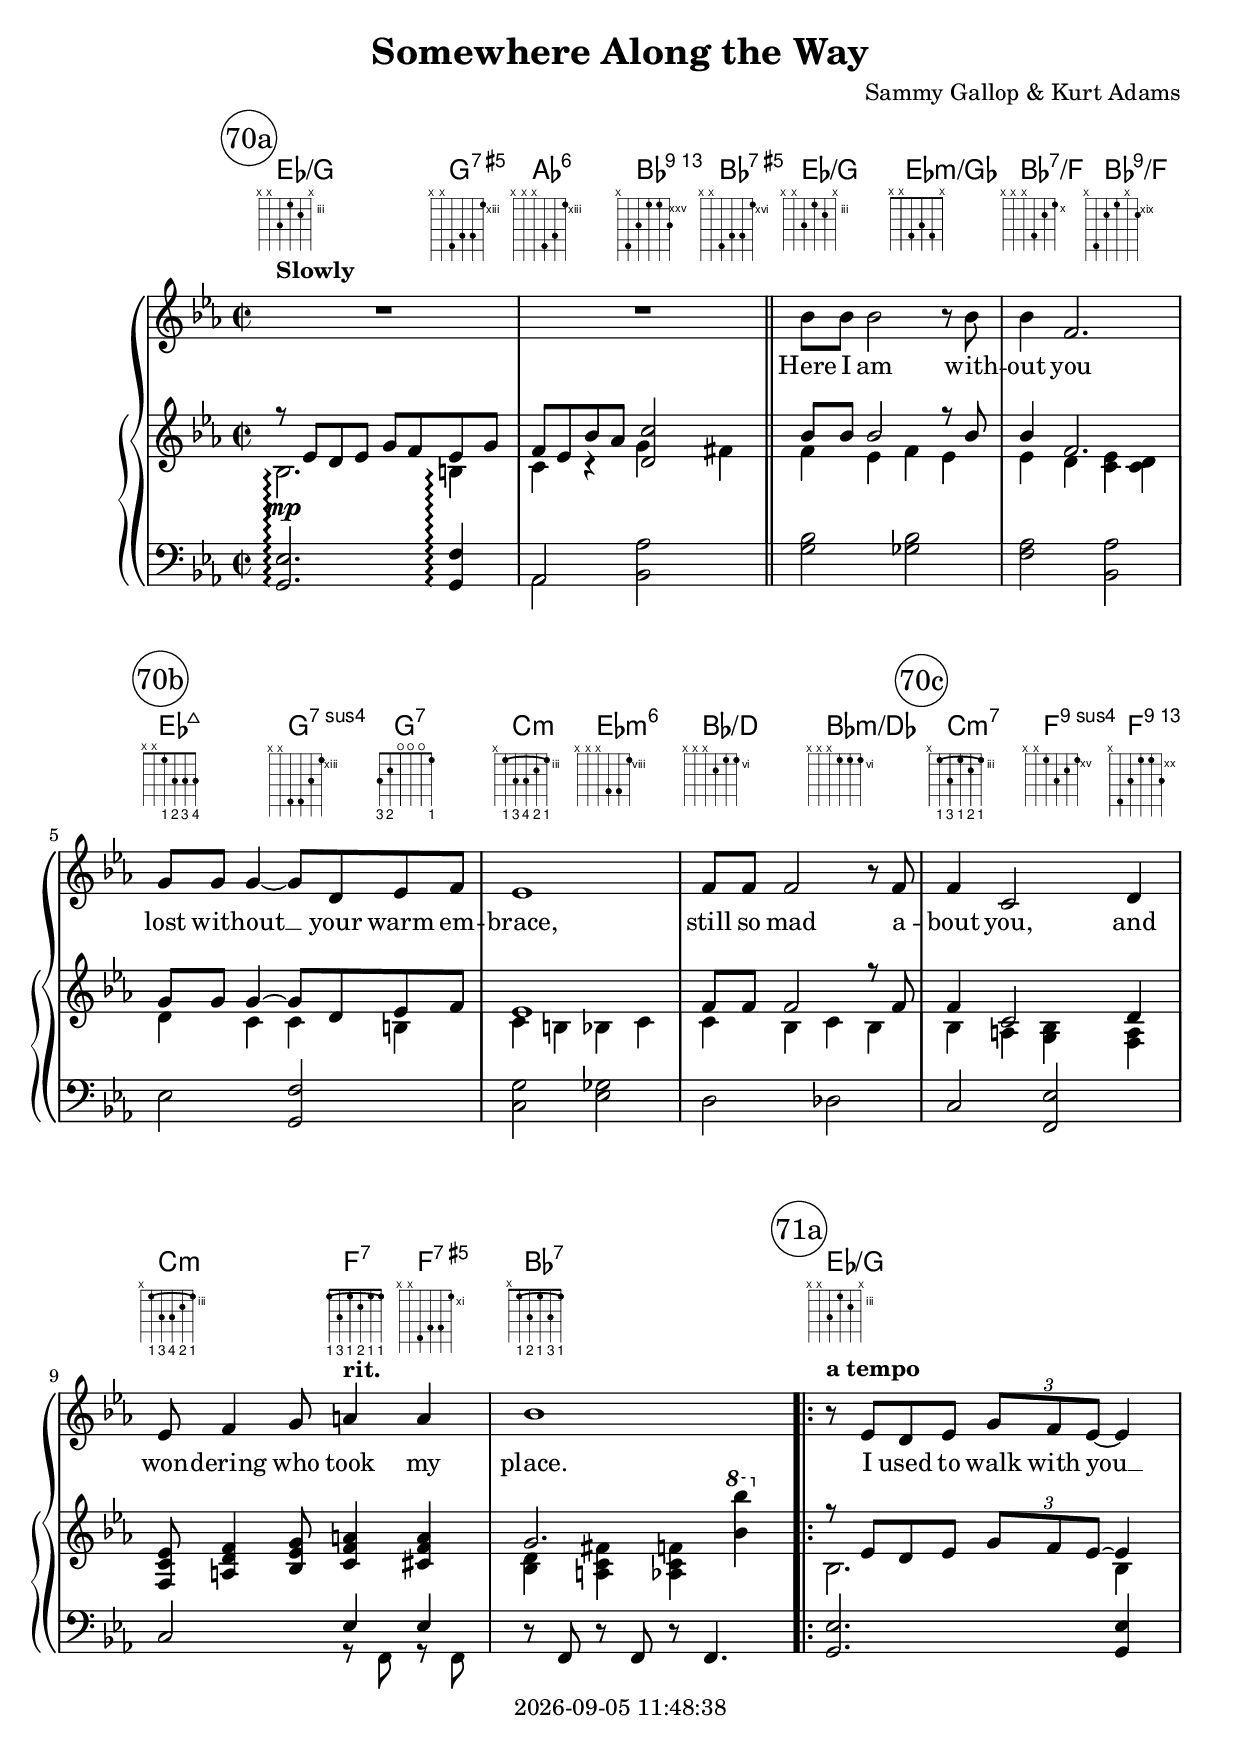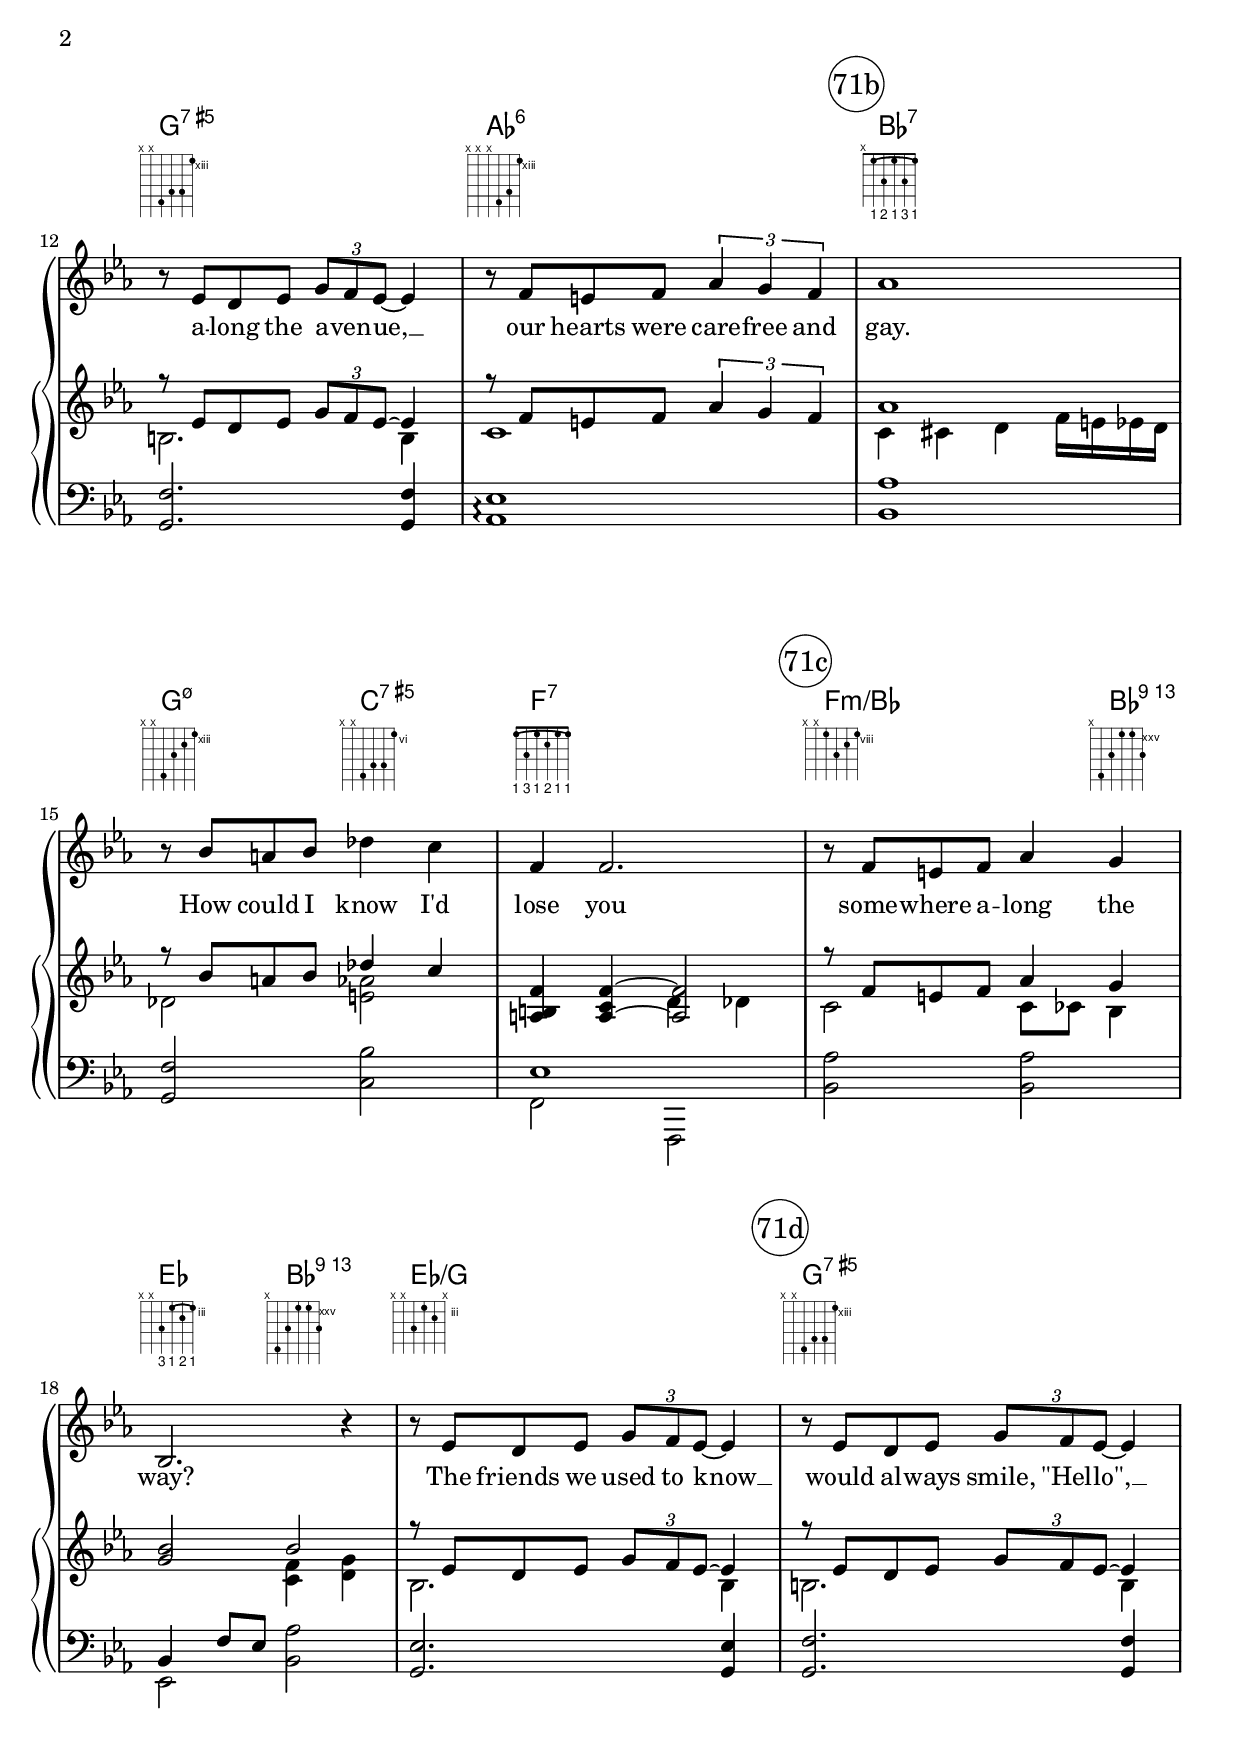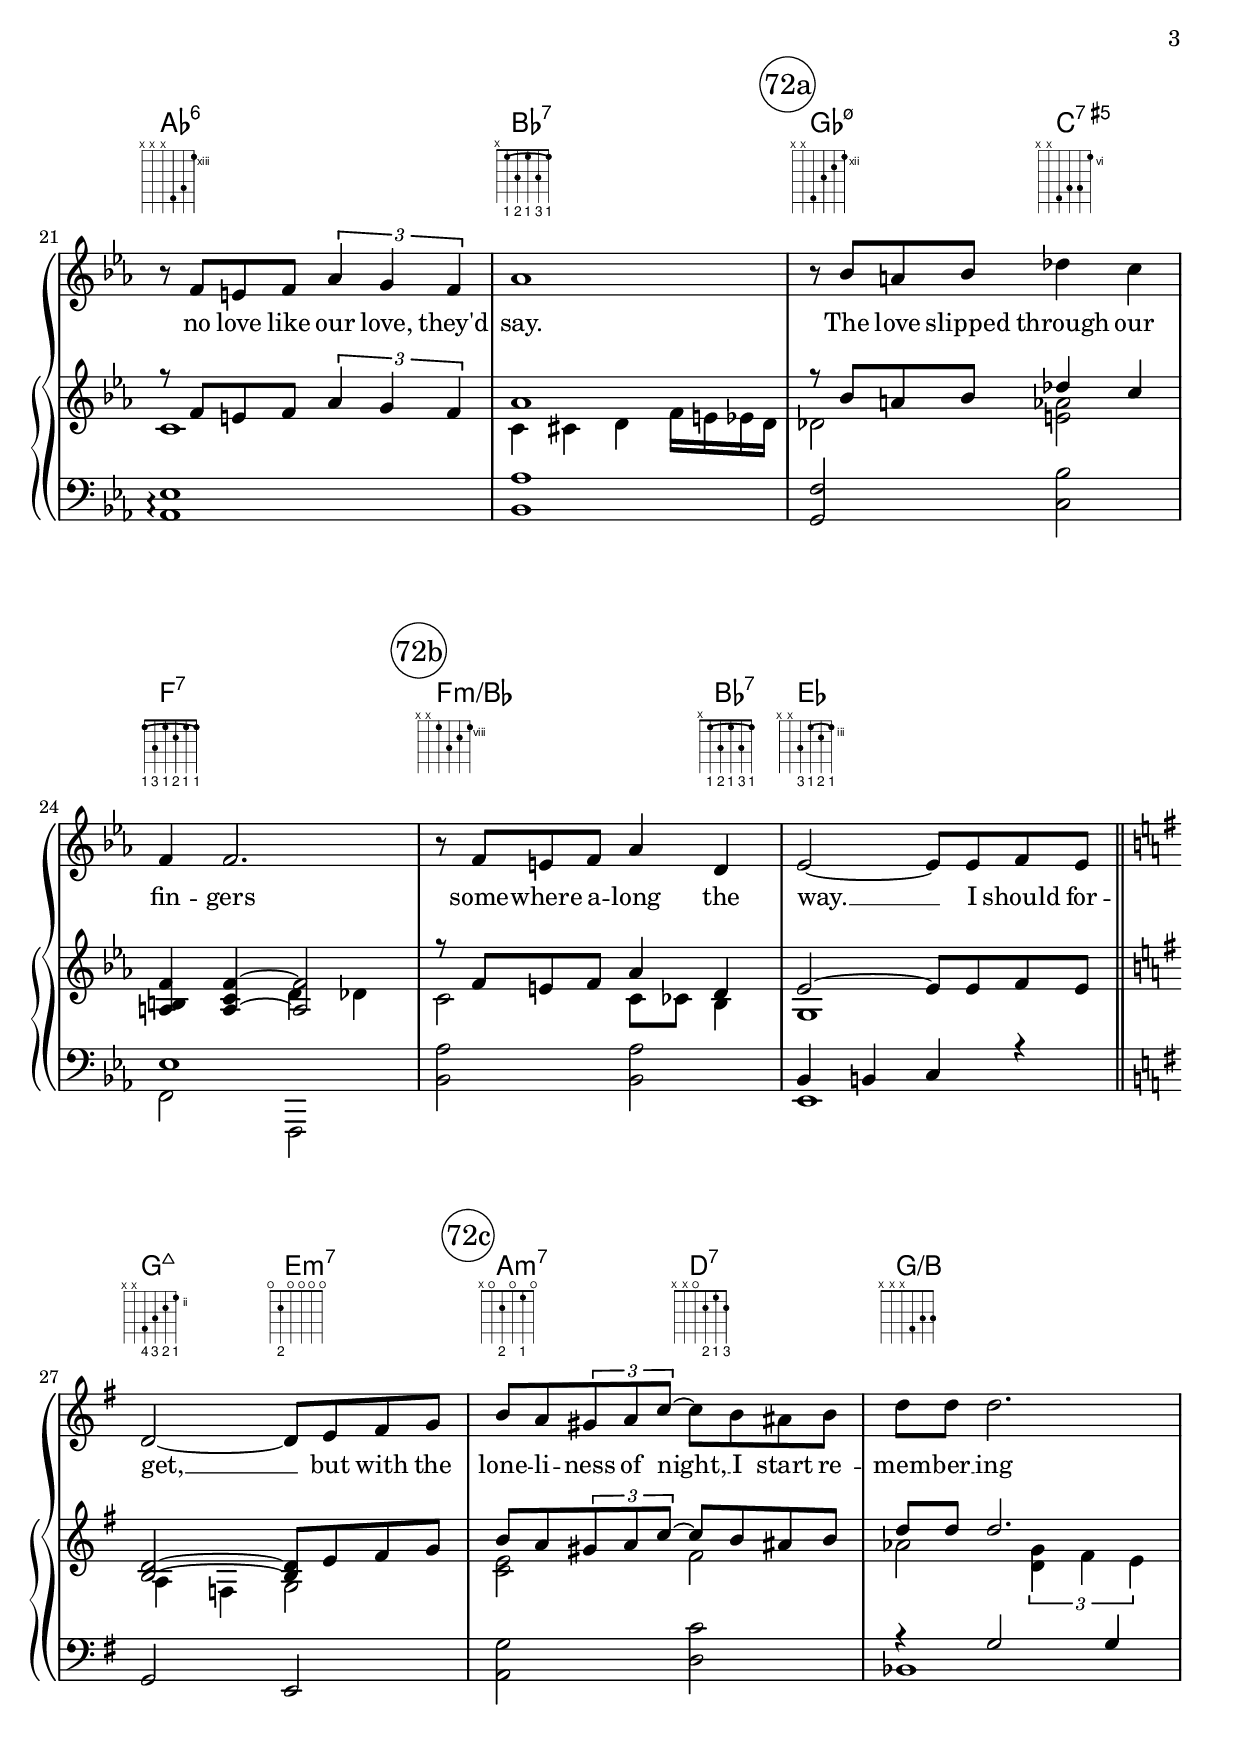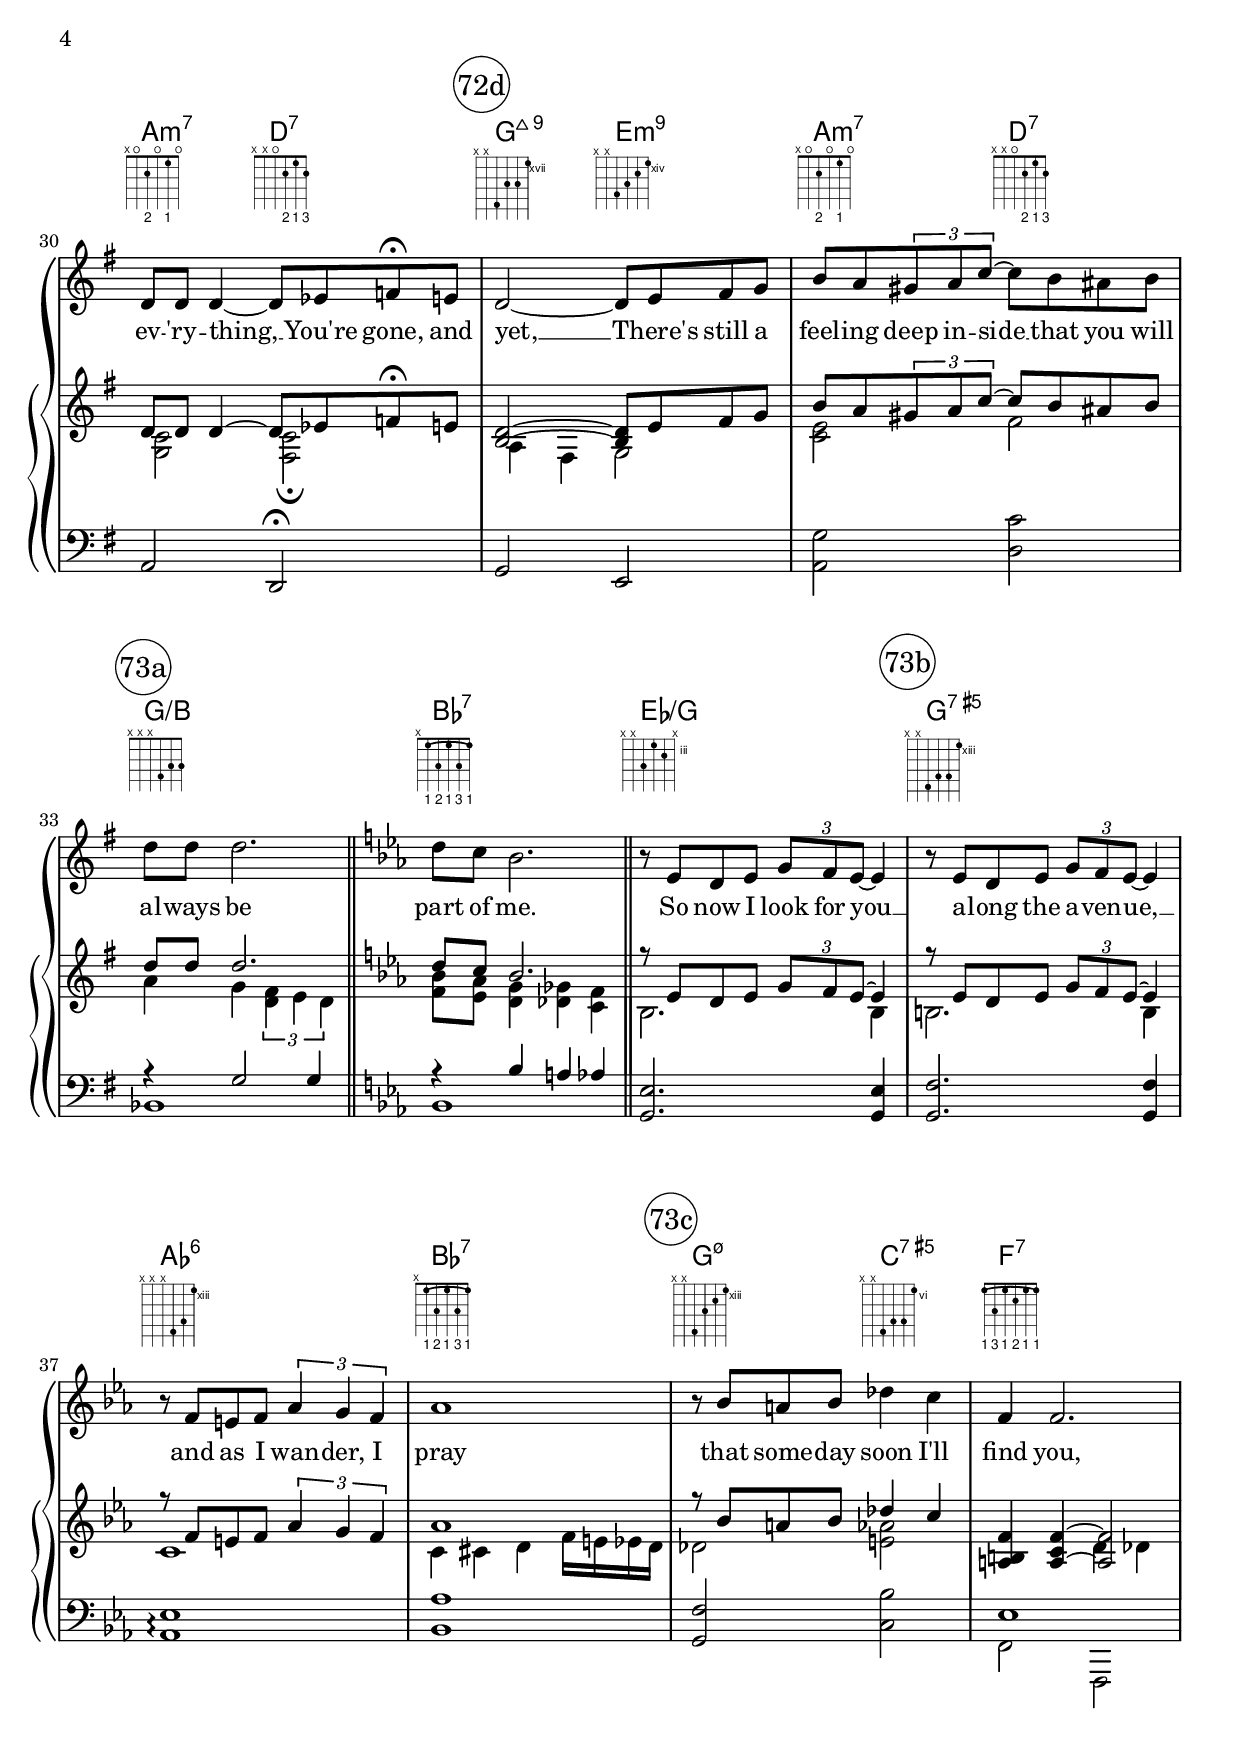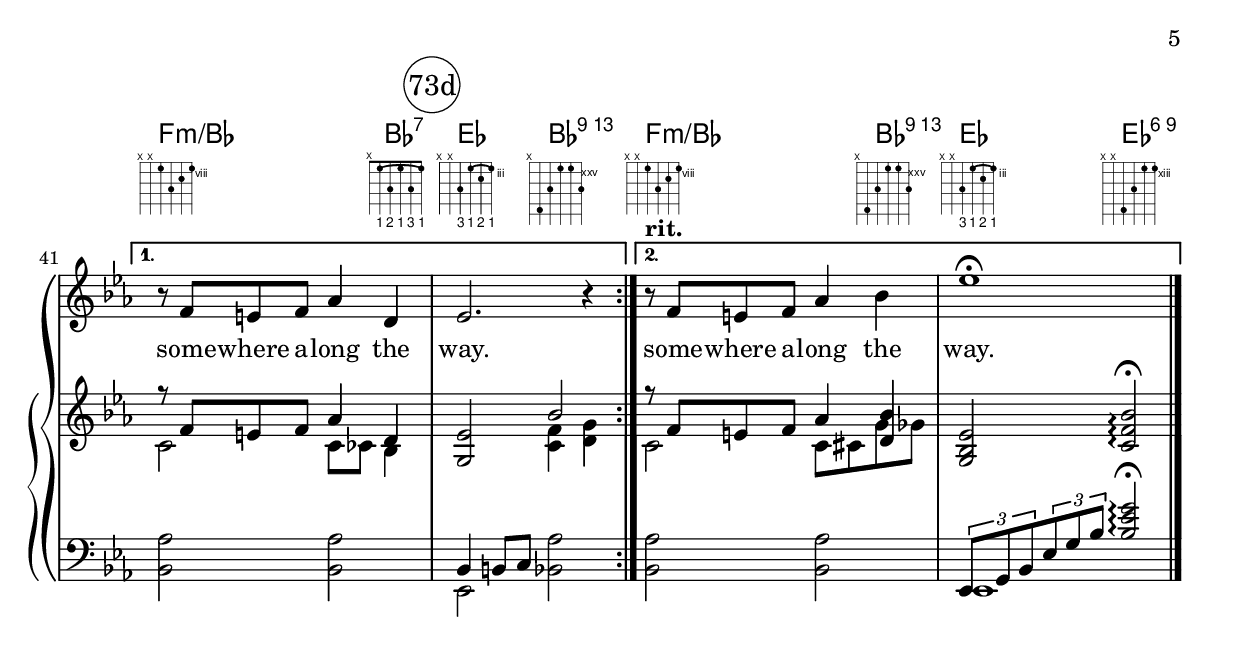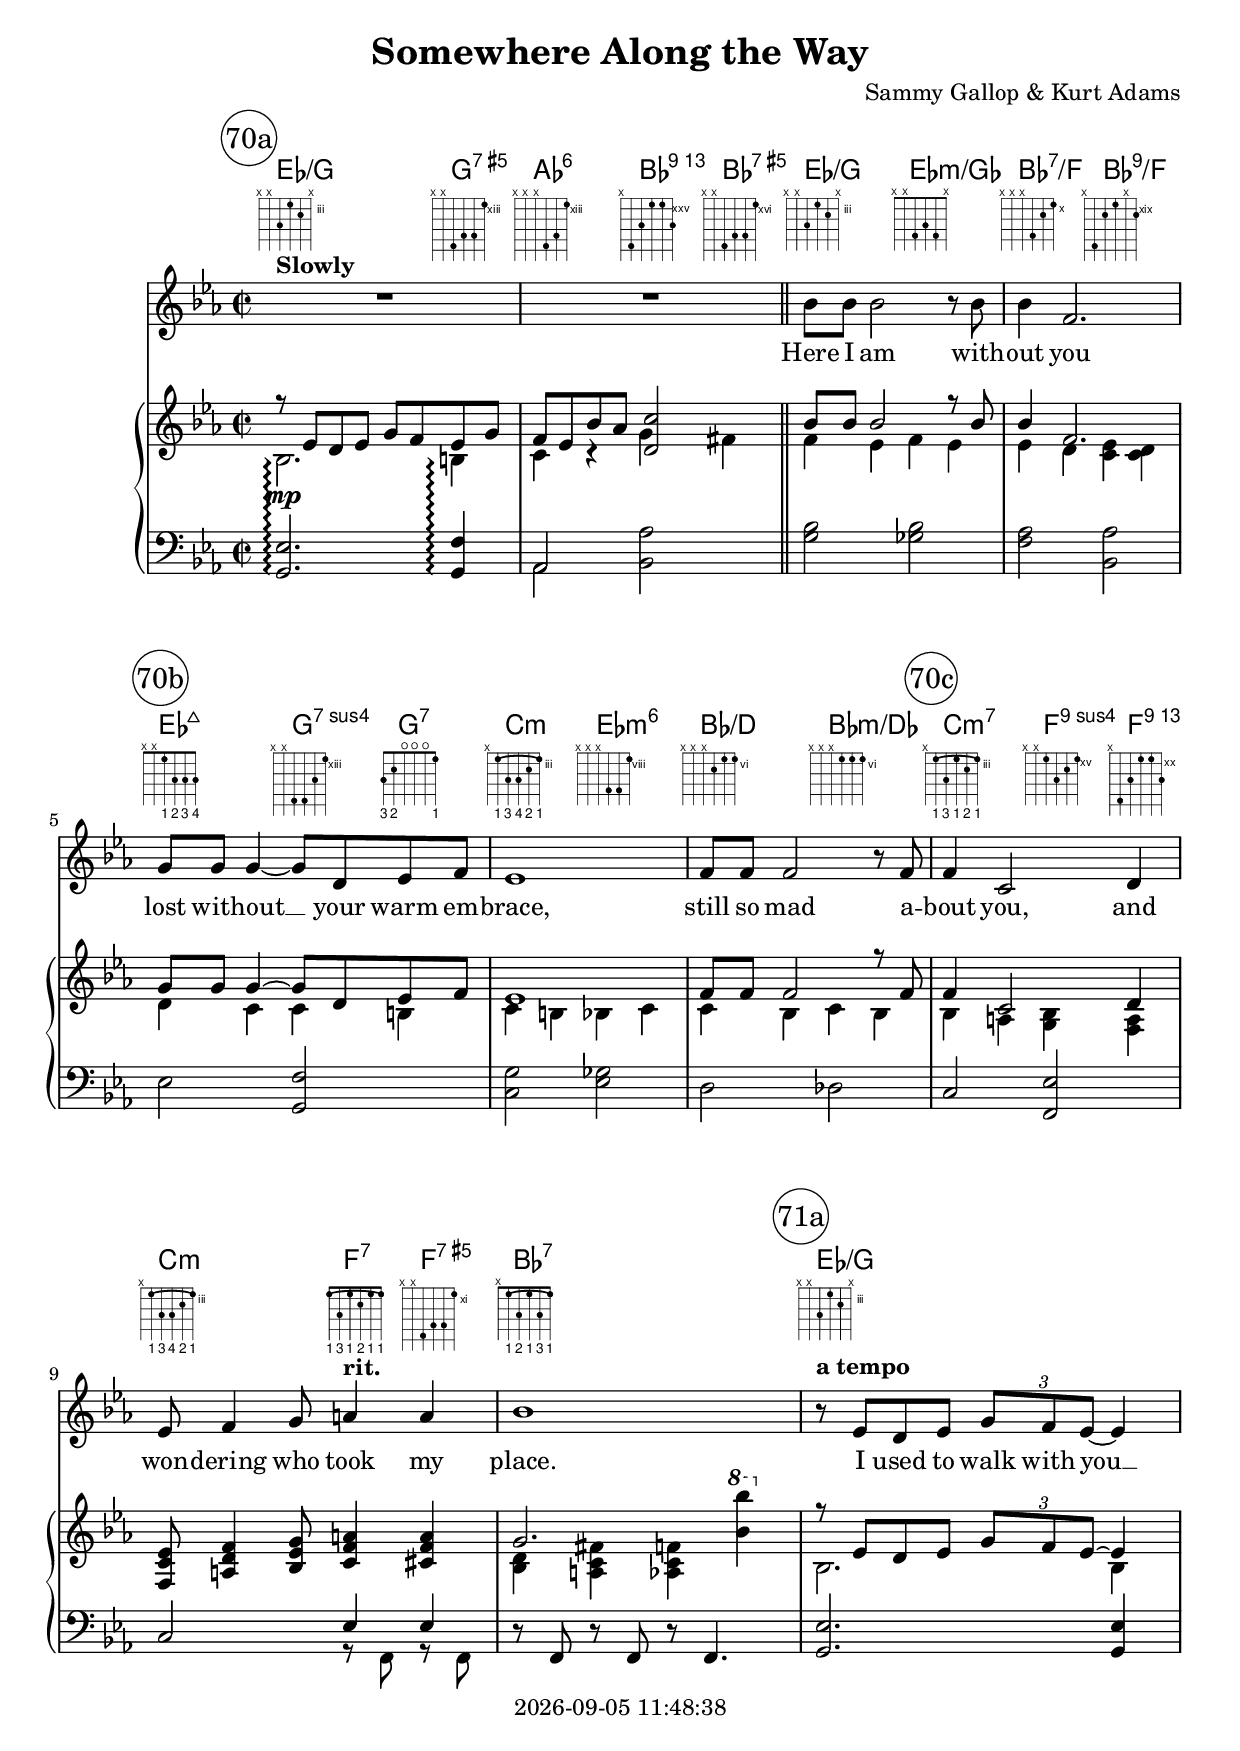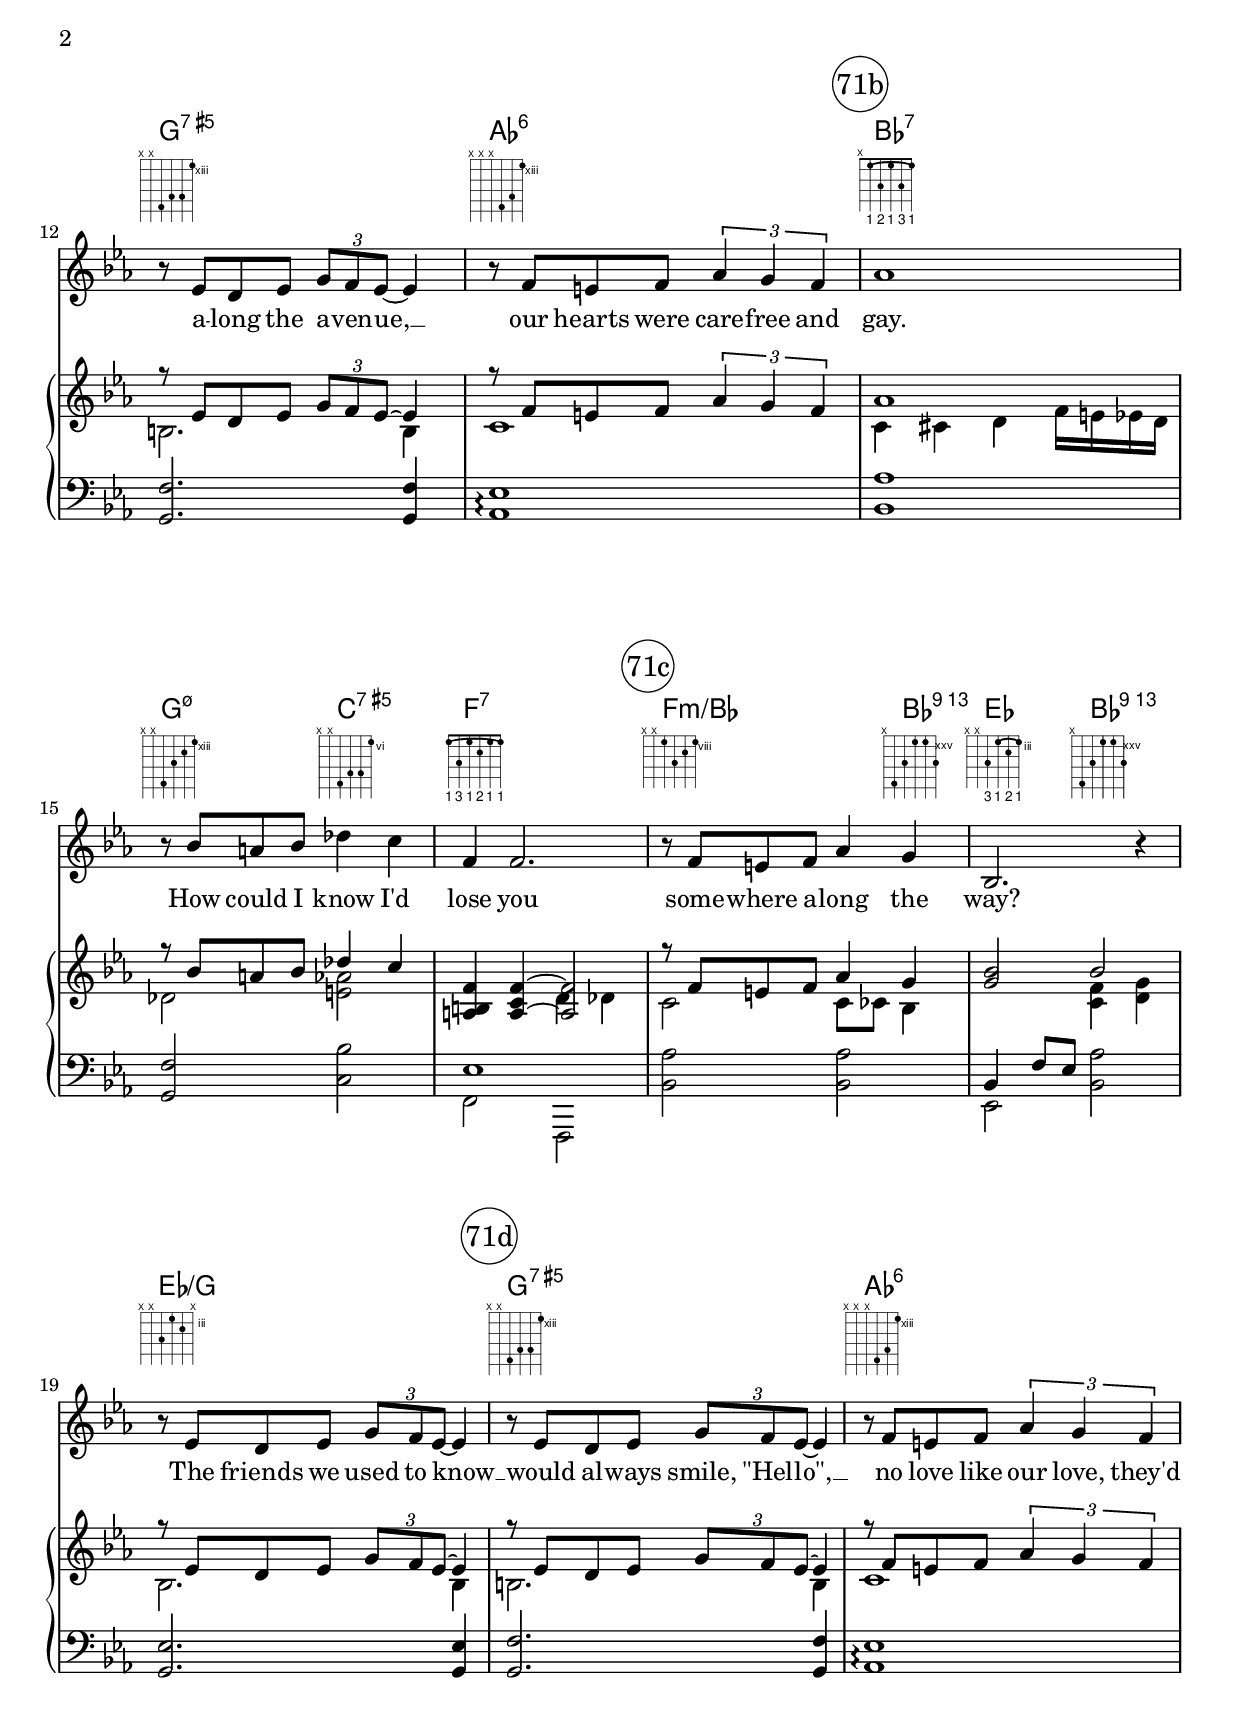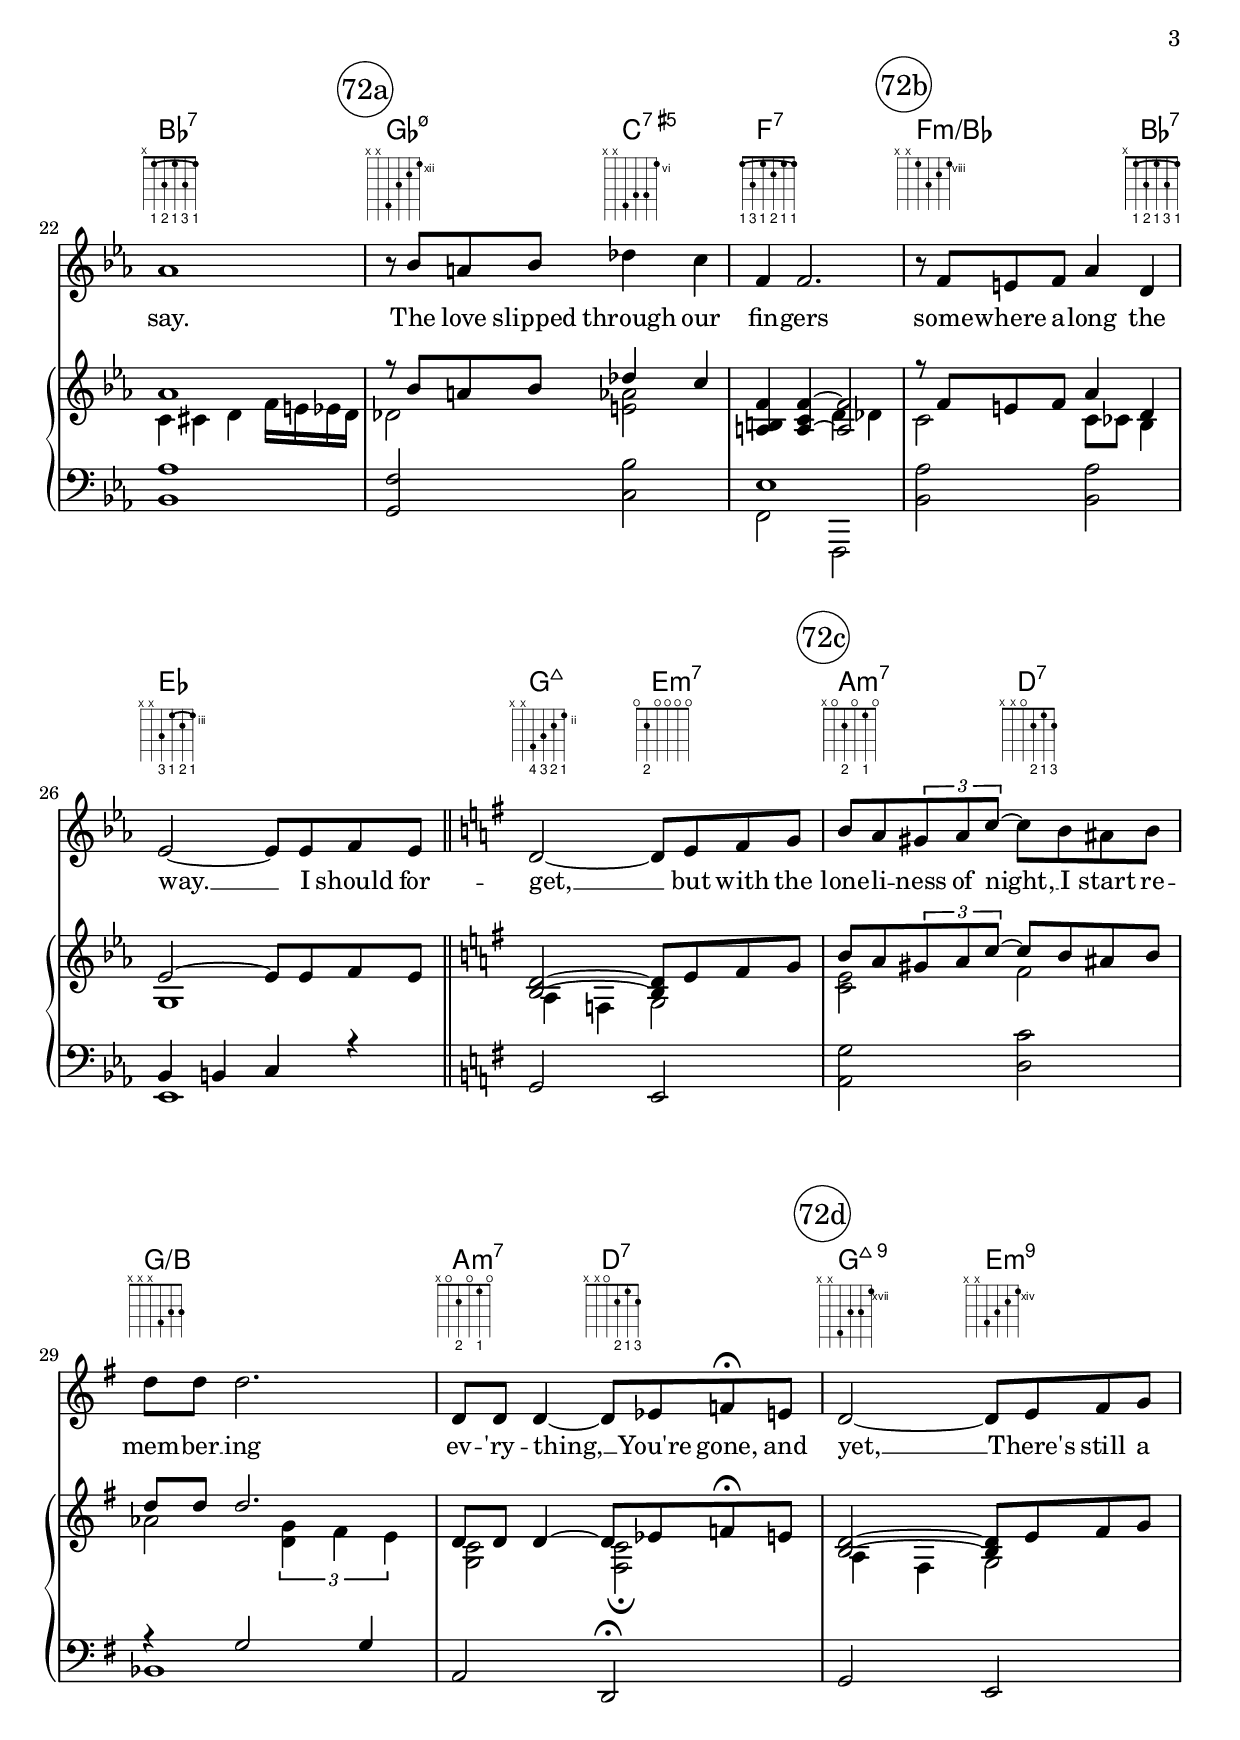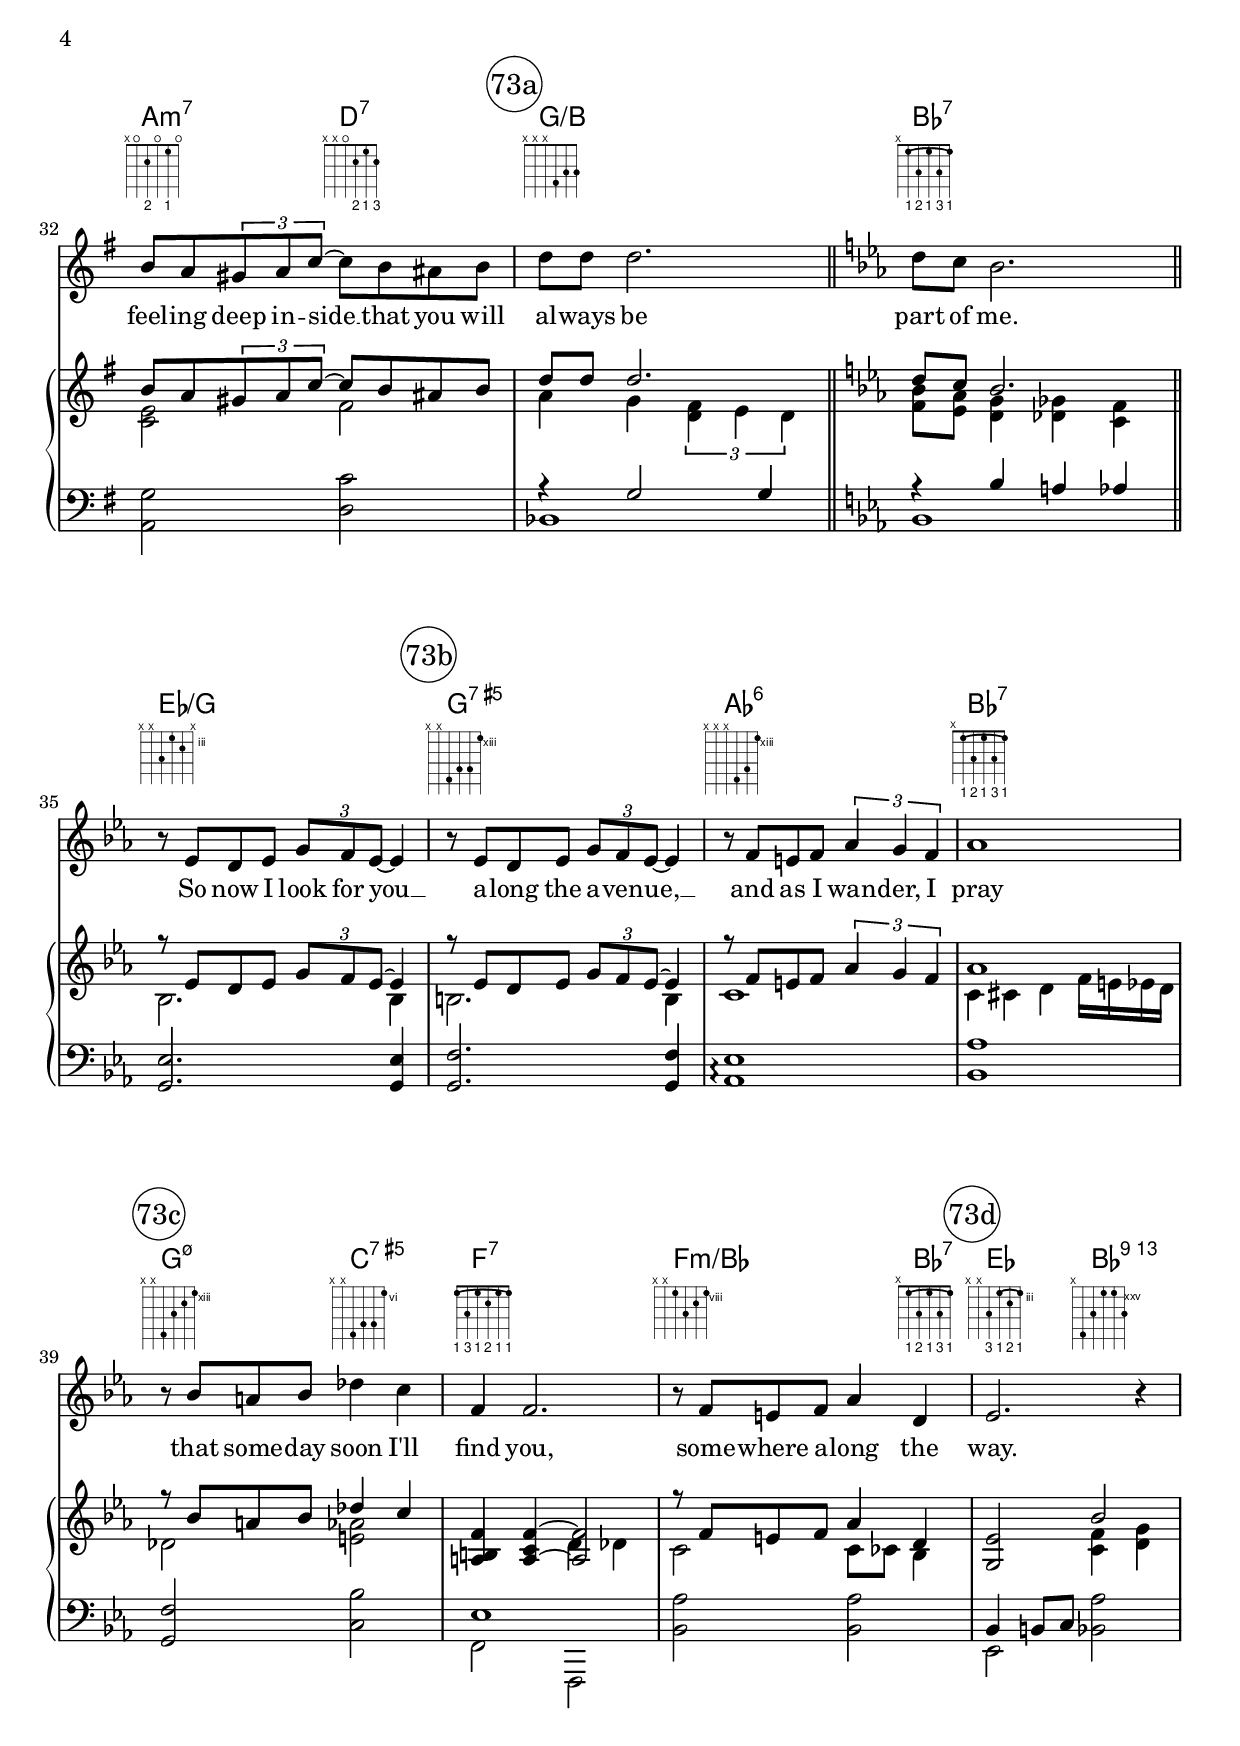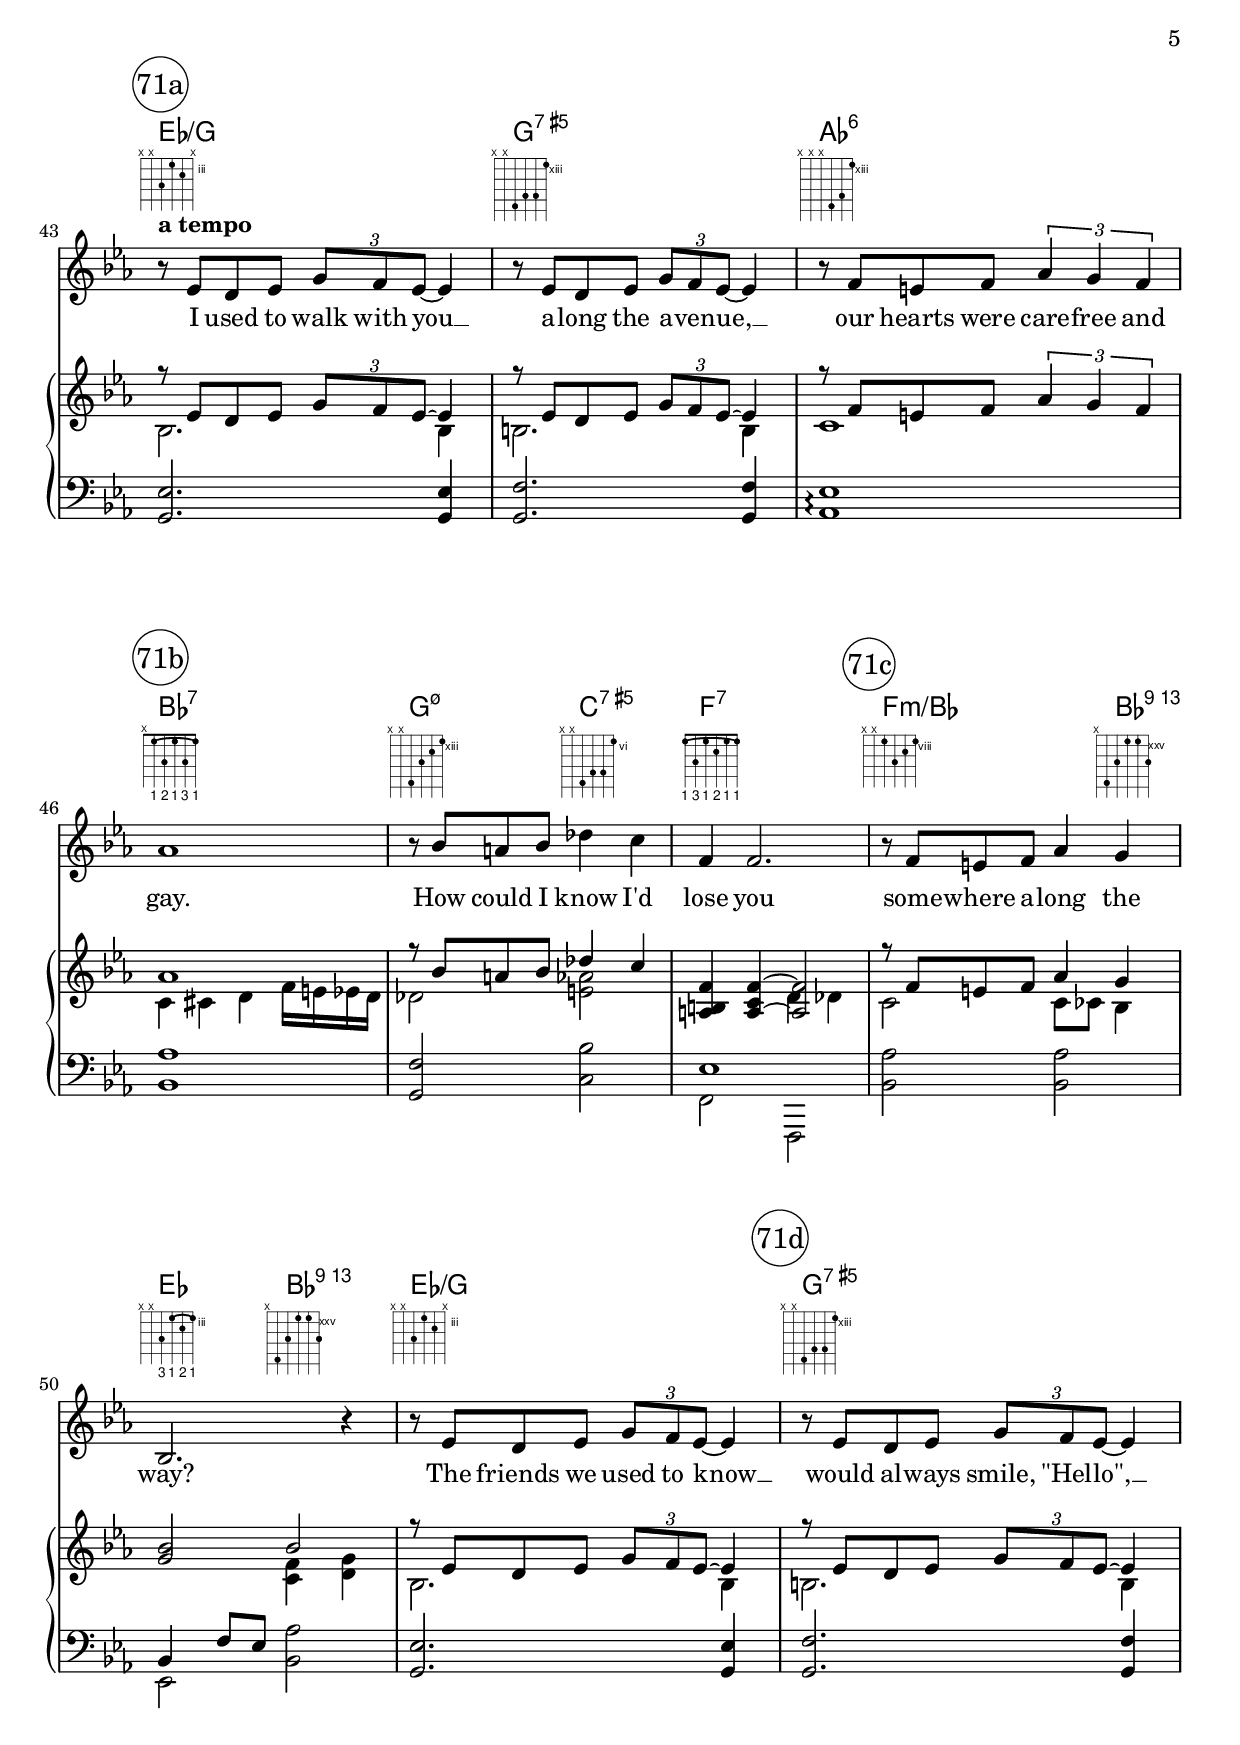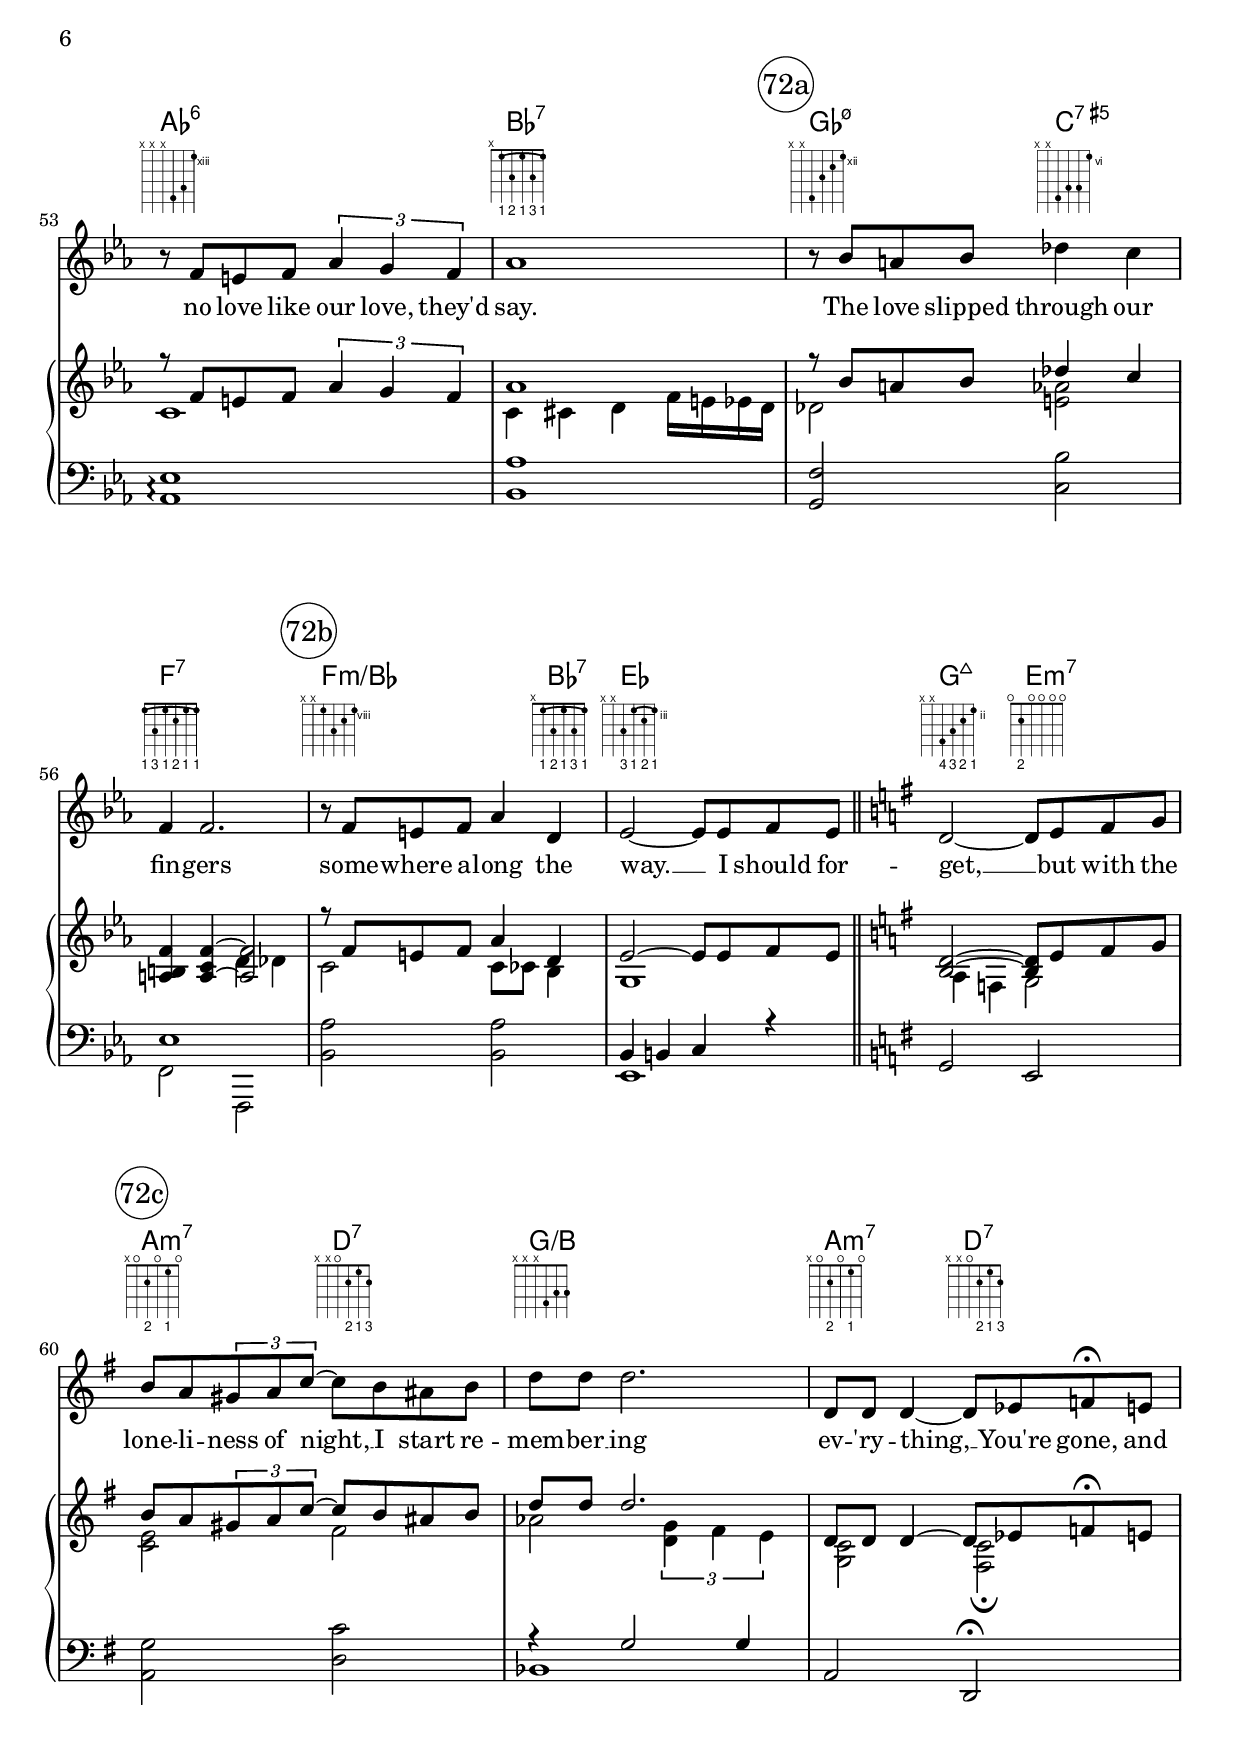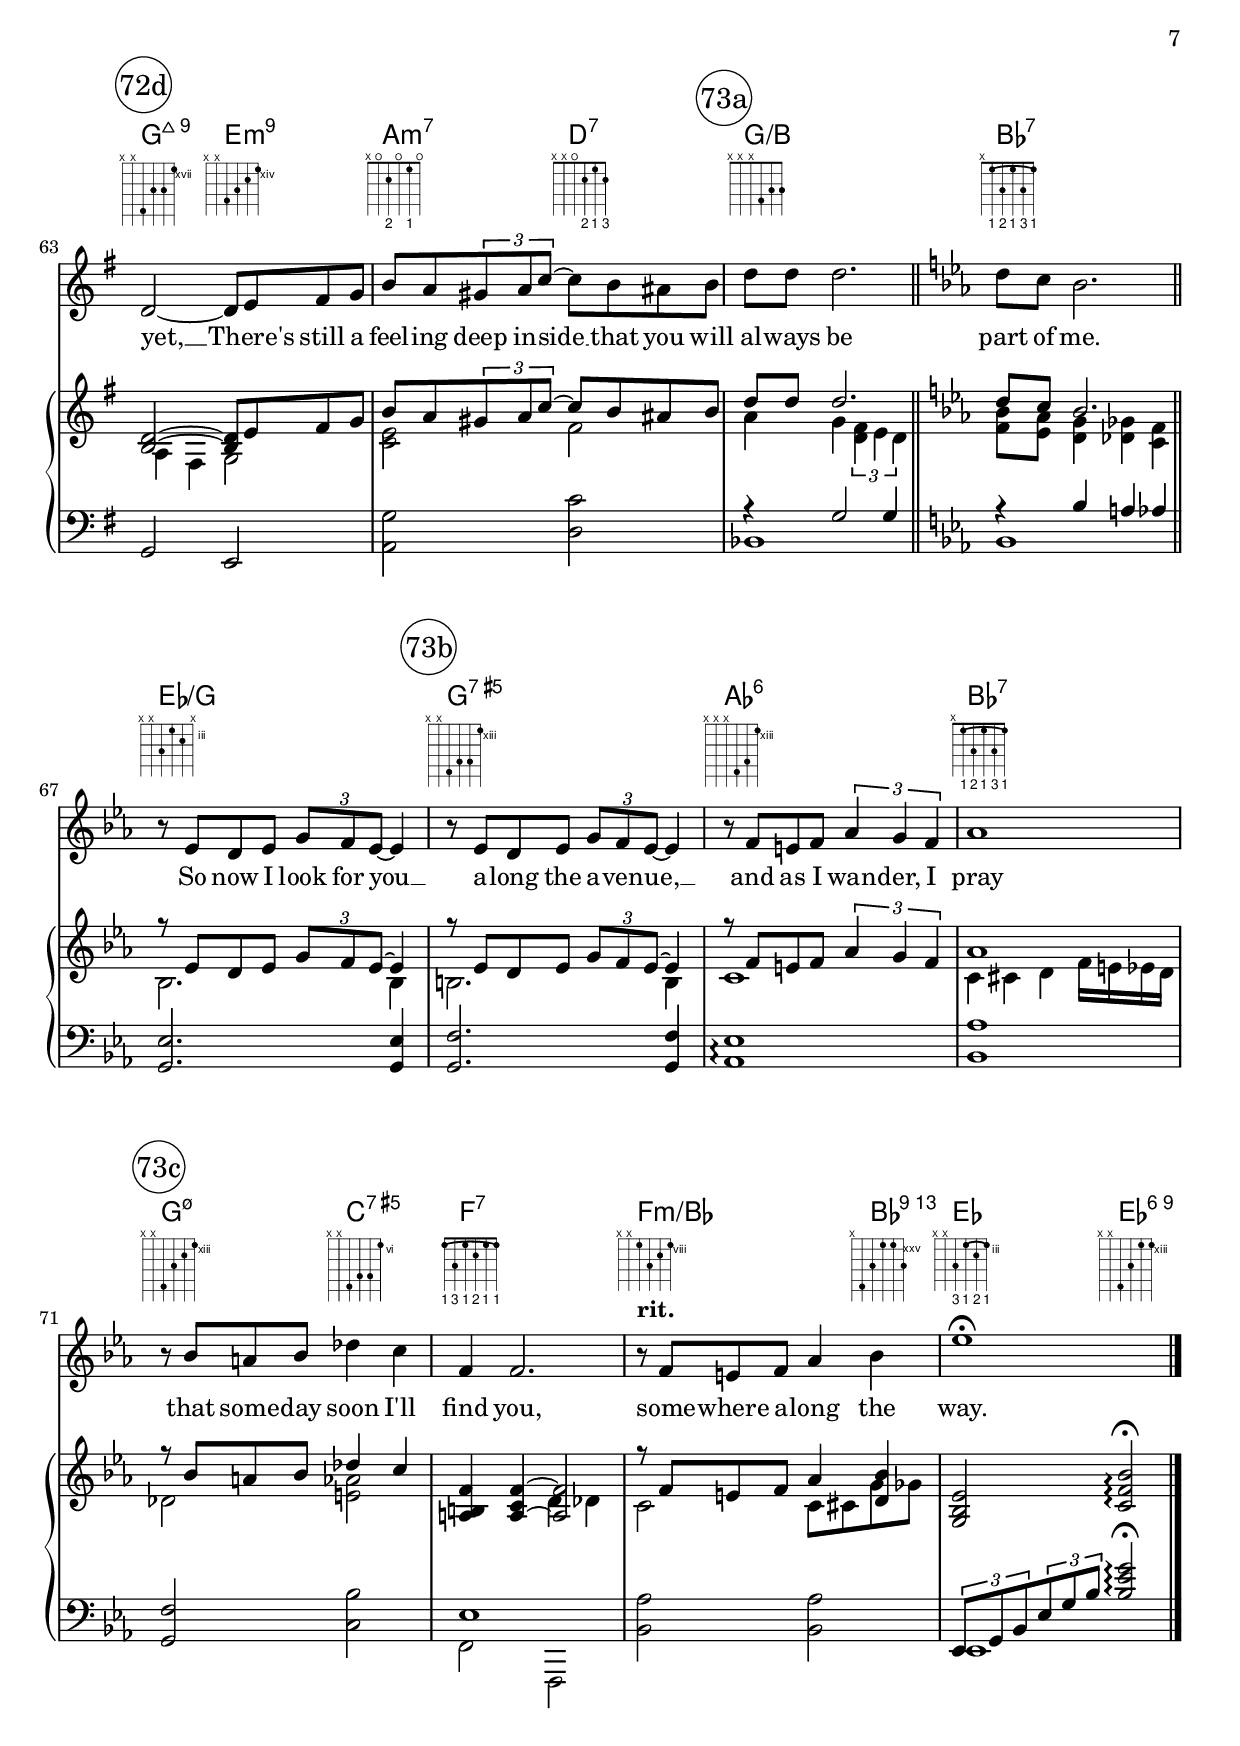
\version "2.20.0"

\include "predefined-guitar-fretboards.ly"

today = #(strftime "%Y-%m-%d %H:%M:%S" (localtime (current-time)))

\header {
% centered at top
%  dedication  = "dedication"
  title       = "Somewhere Along the Way"
%  subtitle    = "subtitle"
%  subsubtitle = "subsubtitle"
%  instrument  = "instrument"
  
% arrangement of following lines:
%
%  poet    composer
%  meter   arranger
%  piece       opus

  composer    = "Sammy Gallop & Kurt Adams"
%  arranger    = "arranger"
%  opus        = "opus"

%  poet        = "poet"
%  meter       = "meter"
%  piece       = "piece"

% centered at bottom
% tagline     = "tagline" % default lilypond version
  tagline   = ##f
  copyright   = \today
}

% #(set-global-staff-size 16)

global = {
  \key ees \major
  \time 2/2
}

TempoTrack = {
  \global
  \set Score.tempoHideNote = ##t
  \tempo 4=80
  s1-\markup \upright \bold Slowly
  s1*7
  s2 \tempo 4=70 s-\markup \upright \bold rit.
  s1
  \repeat volta 2 {
    \tempo 4=80 s1-\markup \upright \bold {a tempo} % 71a
    s1*18
    s2. \tempo 4=10 s8 \tempo 4=80 s
    s1*10 
  }
  \alternative {
    {
      s1*2
    }
    {
      \tempo 4=70 s1-\markup \upright \bold rit.
      s2 \tempo 4=35 s
    }
  }
}

RehearsalTrack = {
%  \set Score.currentBarNumber = #5
  \mark \markup { \circle "70a" } s1*4
  \mark \markup { \circle "70b" } s1*3
  \mark \markup { \circle "70c" } s1*3
  \repeat volta 2 {
    \mark \markup { \circle "71a" } s1*3
    \mark \markup { \circle "71b" } s1*3
    \mark \markup { \circle "71c" } s1*3
    \mark \markup { \circle "71d" } s1*3
    \mark \markup { \circle "72a" } s1*2
    \mark \markup { \circle "72b" } s1*3
    \mark \markup { \circle "72c" } s1*3
    \mark \markup { \circle "72d" } s1*2
    \mark \markup { \circle "73a" } s1*3
    \mark \markup { \circle "73b" } s1*3
    \mark \markup { \circle "73c" } s1*2
  }
  \alternative {
    {
      s1
      \mark \markup { \circle "73d" } s1
    }
    {
      s1*2
    }
  }
}

ChordTrack = \chordmode {
  ees2./g g4:aug7
  aes2:6 bes4:13 bes:aug7
  ees2/g ees:m/ges
  bes2:7/f bes:9/f
  ees2:maj7 g4:7sus4 g:7 % 70b
  c2:m ees:m6
  bes2/d bes:m/des
  c2:m7 f4:9sus4 f:13 % 70c
  c2:m f4:7 f:aug7
  bes1:7
  \repeat volta 2 {
    ees1/g % 71a
    g1:aug7
    aes1:6
    bes1:7 % 71b
    g2:m7.5- c:aug7
    f1:7
    f2.:m/bes bes4:13 % 71c
    ees2 bes:13
    ees1/g
    g1:aug7 % 71d
    aes1:6
    bes1:7
    ges2:m7.5- c:aug7 % 72a
    f1:7
    f2.:m/bes bes4:7 % 72b
    ees1 
    g2:maj7 e:m7
    a2:m7 d:7 % 72c
    g1/b
    a2:m7 d:7
    g2:maj9 e:m9 % 72d
    a2:m7 d:7
    g1/b % 73a
    bes1:7
    ees1/g
    g1:aug7 % 73b
    aes1:6
    bes1:7
    g2:m7.5- c:aug7 % 73c
    f1:7
  }
  \alternative {
    {
      f2.:m/bes bes4:7
      ees2 bes:13 % 73d
    }
    {
      f2.:m/bes bes4:13
      ees2 ees:6.9
    }
  }
}

melody = \relative {
  \global
  R1*2 \bar "||"
  bes'8 bes bes2 r8 bes
  bes4 f2.
  g8 g g4~8 d8 ees f % 70b
  ees1
  f8 f f2 r8 f
  f4 c2 d4 % 70c
  ees8 f4 g8 a4 a
  bes1
  \repeat volta 2 {
    r8 ees, d ees \tuplet 3/2 {g8 f ees~} ees4 % 71a
    r8 ees d ees \tuplet 3/2 {g8 f ees~} ees4
    r8 f e f \tuplet 3/2 {aes4 g f}
    aes1 % 71b
    r8 bes a bes des4 c
    f,4 f2.
    r8 f e f aes4 g % 71c
    bes,2. r4
    r8 ees d ees \tuplet 3/2 {g f ees~} ees4
    r8 ees d ees \tuplet 3/2 {g f ees~} ees4 % 71d
    r8 f e f \tuplet 3/2 {aes4 g f}
    aes1
    r8 bes a bes des4 c % 72a
    f,4 f2.
    r8 f e f aes4 d, % 72b
    ees2~8 ees f ees \bar "||" \key g \major
    d2~8 e fis g
    b8 a \tuplet 3/2 {gis8 a c~}c b ais b % 72c
    d8 d d2.
    d,8 d d4~d8 ees f\fermata e
    d2~8 e fis g % 72d
    b8 a \tuplet 3/2 {gis a c~} c b ais b
    d8 d d2. \bar "||" \key ees \major % 73a
    d8 c bes2. \bar "||" 
    r8 ees, d ees \tuplet 3/2 {g f ees~}ees4
    r8 ees d ees \tuplet 3/2 {g f ees~}ees4 % 73b
    r8 f e f \tuplet 3/2 {aes4 g f}
    aes1
    r8 bes a bes des4 c % 73c
    f,4 f2.
  }
  \alternative {
    {
      r8 f e f aes4 d,
      ees2. r4 % 73d
    }
    {
      r8 f e f aes4 bes
      ees1\fermata
    }
  }
  \bar "|."
}

wordsOne = \lyricmode {
  Here I am with -- out you
  lost with -- out __ your warm em -- brace,
  still so mad a -- bout you,
  and won -- dering who took my place.

  I used to walk with you __
  a -- long the a -- ven -- ue, __
  our hearts were care -- free and gay.
  How could I know I'd lose you
  some -- where a -- long the way?
  The friends we used to know __
  would al -- ways smile, "\"Hel" -- "lo\"," __
  no love like our love, they'd say.
  The love slipped through our fin -- gers
  some -- where a -- long the way. __
  I should for -- get, __
  but with the lone -- li -- ness of night, __
  I start re -- mem -- ber __ ing ev -- 'ry -- thing, __
  You're gone, and yet, __
  There's still a feel -- ing deep in -- side __
  that you will al -- ways be part of me.
  So now I look for you __
  a -- long the a -- ven -- ue, __
  and as I wan -- der,
  I pray that some -- day soon I'll find you,
  some -- where a -- long the way.
  some -- where a -- long the way.
}

wordsSingle = \lyricmode {
  Here I am with -- out you
  lost with -- out __ your warm em -- brace,
  still so mad a -- bout you,
  and won -- dering who took my place.

  I used to walk with you __
  a -- long the a -- ven -- ue, __
  our hearts were care -- free and gay.
  How could I know I'd lose you
  some -- where a -- long the way?
  The friends we used to know __
  would al -- ways smile, "\"Hel" -- "lo\"," __
  no love like our love, they'd say.
  The love slipped through our fin -- gers
  some -- where a -- long the way. __
  I should for -- get, __
  but with the lone -- li -- ness of night, __
  I start re -- mem -- ber __ ing ev -- 'ry -- thing, __
  You're gone, and yet, __
  There's still a feel -- ing deep in -- side __
  that you will al -- ways be part of me.
  So now I look for you __
  a -- long the a -- ven -- ue, __
  and as I wan -- der,
  I pray that some -- day soon I'll find you,
  some -- where a -- long the way.

  I used to walk with you __
  a -- long the a -- ven -- ue, __
  our hearts were care -- free and gay.
  How could I know I'd lose you
  some -- where a -- long the way?
  The friends we used to know __
  would al -- ways smile, "\"Hel" -- "lo\"," __
  no love like our love, they'd say.
  The love slipped through our fin -- gers
  some -- where a -- long the way. __
  I should for -- get, __
  but with the lone -- li -- ness of night, __
  I start re -- mem -- ber __ ing ev -- 'ry -- thing, __
  You're gone, and yet, __
  There's still a feel -- ing deep in -- side __
  that you will al -- ways be part of me.
  So now I look for you __
  a -- long the a -- ven -- ue, __
  and as I wan -- der,
  I pray that some -- day soon I'll find you,
  some -- where a -- long the way.
}

midiWords = \lyricmode {
  "\nHere " "I " "am " with "out " "you "
  "\nlost " with "out "  "your " "warm " em "brace, "
  "\nstill " "so " "mad " a "bout " "you, "
  "\nand " won "dering " "who " "took " "my " "place. "

  "\nI " "used " "to " "walk " "with " "you " 
  "\na" "long " "the " a ven "ue, " 
  "\nour " "hearts " "were " care "free " "and " "gay. "
  "\nHow " "could " "I " "know " "I'd " "lose " "you "
  "\nsome" "where " a "long " "the " "way? "
  "\nThe " "friends " "we " "used " "to " "know " 
  "\nwould " al "ways " "smile, " "\"Hel" "lo\", " 
  "\nno " "love " "like " "our " "love, " "they'd " "say. "
  "\nThe " "love " "slipped " "through " "our " fin "gers "
  "\nsome" "where " a "long " "the " "way. " 
  "\nI " "should " for "get, " 
  "\nbut " "with " "the " lone li "ness " "of " "night, " 
  "\nI " "start " re mem "ber "  "ing " ev 'ry "thing, " 
  "\nYou're " "gone, " "and " "yet, " 
  "\nThere's " "still " "a " feel "ing " "deep " in "side " 
  "\nthat " "you " "will " al "ways " "be " "part " "of " "me. "
  "\nSo " "now " "I " "look " "for " "you " 
  "\na" "long " "the " a ven "ue, " 
  "\nand " "as " "I " wan "der, "
  "\nI " "pray " "that " some "day " "soon " "I'll " "find " "you, "
  "\nsome" "where " a "long " "the " "way. "

  "\nI " "used " "to " "walk " "with " "you " 
  "\na" "long " "the " a ven "ue, " 
  "\nour " "hearts " "were " care "free " "and " "gay. "
  "\nHow " "could " "I " "know " "I'd " "lose " "you "
  "\nsome" "where " a "long " "the " "way? "
  "\nThe " "friends " "we " "used " "to " "know " 
  "\nwould " al "ways " "smile, " "\"Hel" "lo\", " 
  "\nno " "love " "like " "our " "love, " "they'd " "say. "
  "\nThe " "love " "slipped " "through " "our " fin "gers "
  "\nsome" "where " a "long " "the " "way. " 
  "\nI " "should " for "get, " 
  "\nbut " "with " "the " lone li "ness " "of " "night, " 
  "\nI " "start " re mem "ber "  "ing " ev 'ry "thing, " 
  "\nYou're " "gone, " "and " "yet, " 
  "\nThere's " "still " "a " feel "ing " "deep " in "side " 
  "\nthat " "you " "will " al "ways " "be " "part " "of " "me. "
  "\nSo " "now " "I " "look " "for " "you " 
  "\na" "long " "the " a ven "ue, " 
  "\nand " "as " "I " wan "der, "
  "\nI " "pray " "that " some "day " "soon " "I'll " "find " "you, "
  "\nsome" "where " a "long " "the " "way. "
}

pianoRH = \relative {
  \global
  s1*8
  <f c' ees>8 <a d f>4 <bes ees g>8 <c f a>4 <cis f a> % 70c+
  s2. \ottava #1 <bes'' bes'>4 \ottava #0
  \repeat volta 2 {
    s1 % 71a
    s1
    s1
    s1 % 71b
    s1
    <a,, b f'>4 s2.
    s1 % 71c
    <g' bes>2 s
    s1
    s1 % 71d
    s1
    s1
    s1 % 72a
    <a, b f'>4 s2.
    s1 % 72b
    s1 \bar "||" \key g \major
    s1
    s1 % 72c
    s1
    s1
    s1 % 72d
    s1
    s1 \bar "||" \key ees \major % 73a
    s1 \bar "||"
    s1
    s1 % 73b
    s1
    s1
    s1 % 73c
    q4 s2.
  }
  \alternative {
    {
      s1
      <g ees'>2 s % 73d
    }
    {
      s1
      <g bes ees>2 <c f bes>2\arpeggio\fermata
    }
  }
  \bar "|."
}

pianoRHone = \relative {
  \global
  \voiceOne
  r8 ees' d ees g f ees g
  f8 ees bes' aes <d, c'>2 \bar "||"
  bes'8 bes bes2 r8 bes
  bes4 f2.
  g8 g g4~8 d ees f % 70b
  ees1
  f8 f f2 r8 f
  f4 c2 d4 % 70c
  s1
  g2. s4
  \repeat volta 2 {
    r8 ees d ees \tuplet 3/2 {g8 f ees~}ees4 % 71a
    r8 ees d ees \tuplet 3/2 {g8 f ees~}ees4
    r8 f e f \tuplet 3/2 {aes4 g f}
    aes1 % 71b
    r8 bes a bes des4 c
    s4 <a, c f>4~<a f'>2
    r8 f' e f aes4 g % 71c
    s2 bes2
    r8 ees, d ees \tuplet 3/2 {g f ees~} ees4
    r8 ees d ees \tuplet 3/2 {g8 f ees~} ees4 % 71d
    r8 f e f \tuplet 3/2 {aes4 g f}
    aes1
    r8 bes a bes des4 c % 72a
    s4 <a, c f>4~<a f'>2
    r8 f' e f aes4 d, % 72b
    ees2~8 ees f ees \bar "||" \key g \major
    <b d>2~q8 e fis g
    b8 a \tuplet 3/2 {gis a c~}c b ais b % 72c
    d8 d d2.
    d,8 d d4~8 ees f\fermata e
    <b d>2~q8 e fis g % 72d
    b8 a \tuplet 3/2 {gis a c~}c b ais b
    d8 d d2. \bar "||" \key ees \major % 73a
    d8 c bes2. \bar "||"
    r8 ees, d ees \tuplet 3/2 {g f ees~}ees4
    r8 ees d ees \tuplet 3/2 {g f ees~} ees4 % 73b
    r8 f e f \tuplet 3/2 {aes4 g f}
    aes1
    r8 bes a bes des4 c % 73c
    s4 <a, c f>4~<a f'>2
  }
  \alternative {
    {
      r8 f' e f aes4 d,
      s2 bes' % 73d
    }
    {
      r8 f e f aes4 <d, bes'>
      s1
    }
  }
  \bar "|."
}

pianoRHtwo = \relative {
  \global
  \voiceTwo
  bes2.\arpeggio b4\arpeggio
  c4 r g' fis \bar "||"
  f4 ees f ees
  ees4 d <c ees> <c d>
  d4 c c b % 70b
  c4 b bes c
  c4 bes c bes
  bes4 a <g bes> <f a> % 70c
  s1
  <bes d>4 <a c fis> <aes c f> s
  \repeat volta 2 {
    bes2. 4 % 71a
    b2. b4
    c1
    c4 cis d f16 e ees d % 71b
    des2 <e aes>
    s2 d4 des
    c2 c8 ces bes4 % 71c
    s2 <c f>4 <d g>
    bes2. bes4
    b2. b4 % 71d
    c1
    c4 cis d f16 e ees d
    des2 <e aes> % 72a
    s2 d4 des
    c2 c8 ces bes4 % 72b
    g1 \bar "||" \key g \major
    a4 f g2
    <c e>2 fis % 72c
    aes2 \tuplet 3/2 {<d, g>4 fis e}
    <g, c>2 <fis c'>\fermata
    a4 fis g2 % 72d
    <c e>2 fis
    a4 g \tuplet 3/2 {<d fis>4 e d} \bar "||" \key ees \major % 73a
    <f bes>8 <ees aes> <d g>4 <des ges> <c f> \bar "||"
    bes2. bes4
    b2. b4 % 73b
    c1
    c4 cis d f16 e ees d
    des2 <e aes> % 73c
    s2 d4 des
  }
  \alternative {
    {
      c2 c8 ces bes4
      s2 <c f>4 <d g> % 73d
    }
    {
      c2 c8 cis g' ges
      s1
    }
  }
  \bar "|."
}

dynamicsPiano = {
  \override DynamicTextSpanner.style = #'none
  s1\mp
  s1*3
}

pianoLH = \relative {
  \global
  \oneVoice
  <g, ees'>2.\arpeggio <g f'>4\arpeggio
  s2 <bes aes'>2 \bar "||"
  <g' bes>2 <ges bes>
  <f aes>2 <bes, aes'>
  ees2 <g, f'> % 70b
  <c g'>2 <ees ges>
  d2 des
  c2 <f, ees'> % 70c
  c'2 s
  r8 f, r f r f4.
  \repeat volta 2 {
    <g ees'>2. q4 % 71a
    <g f'>2. q4
    <aes ees'>1\arpeggio
    <bes aes'>1 % 71b
    <g f'>2 <c bes'>
    s1
    <bes aes'>2 q % 71c
    s2 q
    <g ees'>2. q4
    <g f'>2. q4 % 71d
    <aes ees'>1\arpeggio
    <bes aes'>1
    <g f'>2 <c bes'> % 72a
    s1
    <bes aes'>2 q % 72b
    s1 \bar "||" \key g \major
    g2 e
    <a g'>2 <d c'> % 72c
    s1
    a2 d,\fermata
    g2 e % 72d
    <a g'>2 <d c'>
    s1 \bar "||" \key ees \major % 73a
    s1 \bar "||"
    <g, ees'>2. q4
    <g f'>2. q4 % 73b
    <aes ees'>1\arpeggio
    <bes aes'>1
    <g f'>2 <c bes'> % 73c
    s1
  }
  \alternative {
    {
      <bes aes'>2 q
      s2 <bes aes'> % 73d
    }
    {
      <bes aes'>2 q
      s1
    }
  }
  \bar "|."
}

pianoLHone = \relative {
  \global
  \voiceOne
  s1
  aes,2 s
  s1
  s1
  s1*4
  s2 ees'4 ees % 70c+
  s1
  \repeat volta 2 {
    s1*5
    ees1 % 71b++
    s1 % 71c
    bes4 f'8 ees s2
    s1*5
    ees1 % 72a+
    s1 % 72b
    bes4 b c r \bar "||" \key g \major
    s1
    s1 % 72c
    r4 g'2 g4
    s1*3
    r4 g2 g4 \bar "||" \key ees \major % 73a
    r4 bes a aes \bar "||"
    s1*5
    ees1 % 73c+
  }
  \alternative {
    {
      s1
      bes4 b8 c s2 % 73d
    }
    {
      s1
      \tuplet 3/2 {ees,8 g bes} \tuplet 3/2 {ees8 g bes} <bes ees g>2\arpeggio \fermata
    }
  }
  \bar "|."
}

pianoLHtwo = \relative {
  \global
  \voiceTwo
  s1
  aes,2 s
  s1*6
  s2 r8 f r f % 70c+
  s1
  \unset PianoStaff.connectArpeggios
  \repeat volta 2 {
    s1*5
    f2 f,
    s1 % 71c
    ees'2 s
    s1*5
    f2 f,
    s1 % 72b
    ees'1 \bar "||" \key g \major
    s1
    s1 % 72c
    bes'1
    s1*3
    bes1 \bar "||" \key ees \major % 73a
    bes1 \bar "||"
    s1*5
    f2 f, % 73c+
  }
  \alternative {
    {
      s1
      ees'2 s % 73d
    }
    {
      s1
      ees1
    }
  }
  \bar "|."
}

\book {
  #(define output-suffix "repeat")
  \score {
    \context GrandStaff
    <<
      <<
        \new ChordNames { \ChordTrack }
        \new FretBoards { \ChordTrack }
      >>
      <<
        \new ChoirStaff
        <<
          \new Dynamics \TempoTrack
          \new Staff \with { \consists "Volta_engraver" }
          <<
            \new Voice \RehearsalTrack
            \new Voice = "melody" \melody
            \new Lyrics \lyricsto "melody" \wordsOne
          >>
        >>
        \new PianoStaff
        <<
          \set PianoStaff.connectArpeggios = ##t
          \new Staff
          <<
            \new Voice \pianoRH
            \new Voice \pianoRHone
            \new Voice \pianoRHtwo
          >>
          \new Dynamics \dynamicsPiano
          \new Staff
          <<
            \clef "bass"
            \new Voice \pianoLH
            \new Voice \pianoLHone
            \new Voice \pianoLHtwo
          >>
        >>
      >>
    >>
    \layout {
      indent = 1.5\cm
      \context {
        \Score
        \remove "Volta_engraver"
        }
      \context {
        \Staff \RemoveAllEmptyStaves
      }
    }
  }
}

\book {
  #(define output-suffix "single")
  \score {
    \unfoldRepeats
    <<
      <<
        \new ChordNames \ChordTrack
        \new FretBoards \ChordTrack
      >>
      <<
        \new ChoirStaff
        <<
          \new Dynamics \TempoTrack
          \new Staff
          <<
            \new Voice \RehearsalTrack
            \new Voice = "melody" \melody
            \new Lyrics \lyricsto "melody" \wordsSingle
          >>
        >>
        \new PianoStaff
        <<
          \set PianoStaff.connectArpeggios = ##t
          \new Staff
          <<
            \new Voice \pianoRH
            \new Voice \pianoRHone
            \new Voice \pianoRHtwo
          >>
          \new Dynamics \dynamicsPiano
          \new Staff
          <<
            \clef "bass"
            \new Voice \pianoLH
            \new Voice \pianoLHone
            \new Voice \pianoLHtwo
          >>
        >>
      >>
    >>
    \layout {
      indent = 1.5\cm
      \context {
        \Staff \RemoveAllEmptyStaves
      }
    }
  }
}

\book {
  #(define output-suffix "midi")
  \score {
    \unfoldRepeats
    <<
      <<
        \new ChordNames \ChordTrack
      >>
      <<
        \new ChoirStaff
        <<
          \new Dynamics \TempoTrack
          \new Staff
          <<
            \new Voice = "melody" \melody
            \new Lyrics \lyricsto "melody" { \midiWords }
          >>
        >>
        \new PianoStaff
        <<
          \set PianoStaff.connectArpeggios = ##t
          \new Staff
          <<
            \new Voice \pianoRH
            \new Voice \pianoRHone
            \new Voice \pianoRHtwo
          >>
          \new Dynamics \dynamicsPiano
          \new Staff
          <<
            \clef "bass"
            \new Voice \pianoLH
            \new Voice \pianoLHone
            \new Voice \pianoLHtwo
          >>
        >>
      >>
    >>
    \midi {}
  }
}
